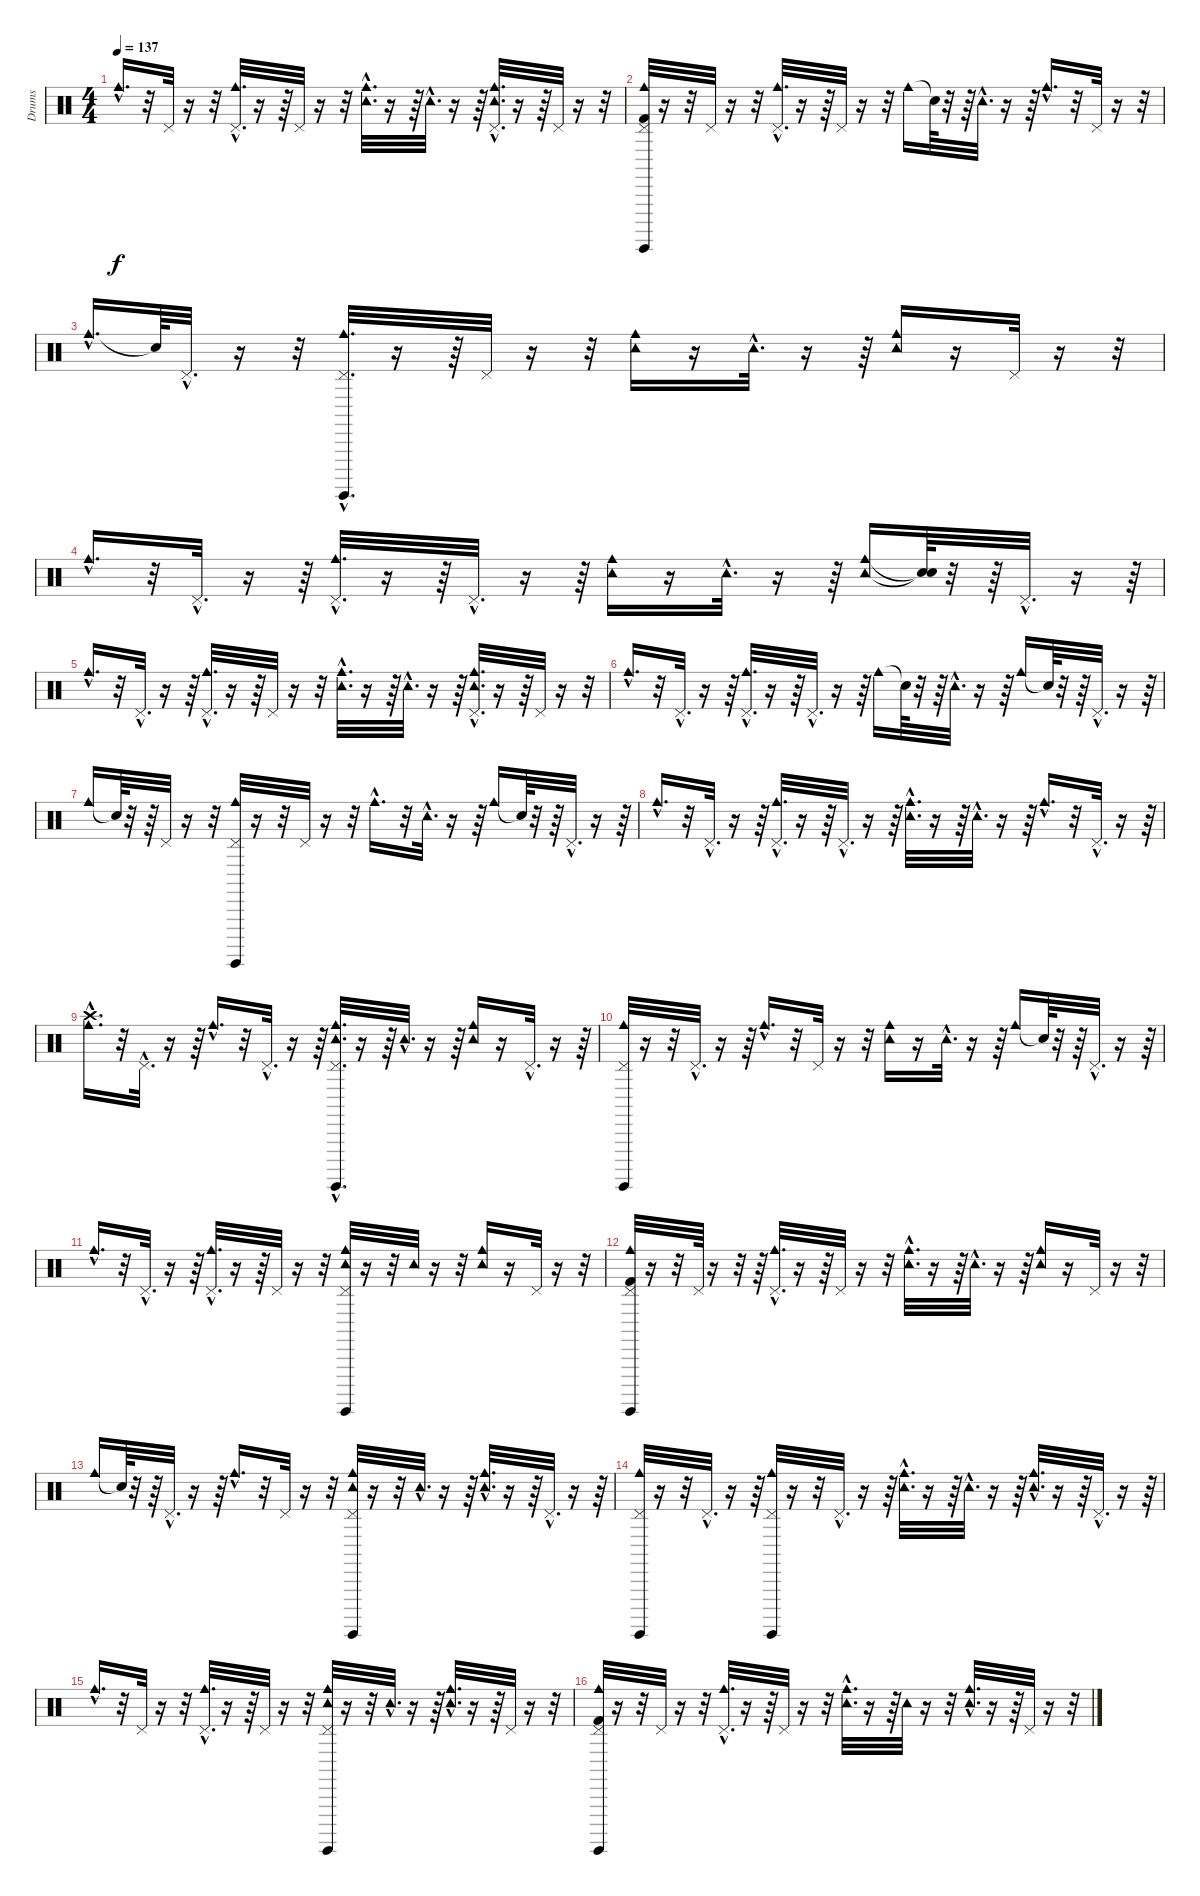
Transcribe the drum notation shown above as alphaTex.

\track ("Drums   " "Drums   ") {instrument percussion}
\staff {score}
\articulation defaults
\ts (4 4)
\tempo 137
\clef neutral
\ks c "Cowbell medium (hit)"{hac}.16{d dy f}
r.32 "Pedal Hi-Hat (hit)".32 r.16 r.32 ("Pedal Hi-Hat (hit)"{hac} "Cowbell medium (hit)"{hac}).32{d} r.16 r.64 "Pedal Hi-Hat (hit)".32 r.16 r.32 ("Tambourine (hit)"{hac} "Cowbell medium (hit)"{hac}).32{d} r.16 r.64 "Tambourine (hit)"{hac}.32{d} r.16 r.64 ("Pedal Hi-Hat (hit)"{hac} "Tambourine (hit)"{hac} "Cowbell medium (hit)"{hac}).32{d} r.16 r.64 "Pedal Hi-Hat (hit)".32 r.16 r.32 |
("Kick (hit) 2" "Pedal Hi-Hat (hit)" "Surdo (hit)" "Cowbell medium (hit)").32 r.16 r.32 "Pedal Hi-Hat (hit)".32 r.16 r.32 ("Pedal Hi-Hat (hit)"{hac} "Cowbell medium (hit)"{hac}).32{d} r.16 r.64 "Pedal Hi-Hat (hit)".32 r.16 r.32 "Cowbell medium (hit)".16 "Snare (hit)"{t}.64 r.32 r.64 "Tambourine (hit)"{hac}.32{d} r.16 r.64 "Cowbell medium (hit)"{hac}.16{d} r.32 "Pedal Hi-Hat (hit)".32 r.16 r.32 |
"Cowbell medium (hit)"{hac}.16{d} "Snare (hit)"{t}.64 "Pedal Hi-Hat (hit)"{hac}.32{d} r.16 r.32 ("Pedal Hi-Hat (hit)"{hac} "Surdo (hit)"{hac} "Cowbell medium (hit)"{hac}).32{d} r.16 r.64 "Pedal Hi-Hat (hit)".32 r.16 r.32 ("Tambourine (hit)" "Cowbell medium (hit)").16 r.16 "Tambourine (hit)"{hac}.32{d} r.16 r.64 ("Tambourine (hit)" "Cowbell medium (hit)").16 r.16 "Pedal Hi-Hat (hit)".32 r.16 r.32 |
"Cowbell medium (hit)"{hac}.16{d} r.32 "Pedal Hi-Hat (hit)"{hac}.32{d} r.16 r.64 ("Pedal Hi-Hat (hit)"{hac} "Cowbell medium (hit)"{hac}).32{d} r.16 r.64 "Pedal Hi-Hat (hit)"{hac}.32{d} r.16 r.64 ("Tambourine (hit)" "Cowbell medium (hit)").16 r.16 "Tambourine (hit)"{hac}.32{d} r.16 r.64 ("Tambourine (hit)" "Cowbell medium (hit)").16 ("Snare (hit)"{t} "Snare (hit)"{t}).64 r.32 r.64 "Pedal Hi-Hat (hit)"{hac}.32{d} r.16 r.64 |
"Cowbell medium (hit)"{hac}.16{d} r.32 "Pedal Hi-Hat (hit)"{hac}.32{d} r.16 r.64 ("Pedal Hi-Hat (hit)"{hac} "Cowbell medium (hit)"{hac}).32{d} r.16 r.64 "Pedal Hi-Hat (hit)".32 r.16 r.32 ("Tambourine (hit)"{hac} "Cowbell medium (hit)"{hac}).32{d} r.16 r.64 "Tambourine (hit)"{hac}.32{d} r.16 r.64 ("Pedal Hi-Hat (hit)"{hac} "Tambourine (hit)"{hac} "Cowbell medium (hit)"{hac}).32{d} r.16 r.64 "Pedal Hi-Hat (hit)".32 r.16 r.32 |
"Cowbell medium (hit)"{hac}.16{d} r.32 "Pedal Hi-Hat (hit)"{hac}.32{d} r.16 r.64 ("Pedal Hi-Hat (hit)"{hac} "Cowbell medium (hit)"{hac}).32{d} r.16 r.64 "Pedal Hi-Hat (hit)"{hac}.32{d} r.16 r.64 "Cowbell medium (hit)".16 "Snare (hit)"{t}.64 r.32 r.64 "Tambourine (hit)"{hac}.32{d} r.16 r.64 "Cowbell medium (hit)".16 "Snare (hit)"{t}.64 r.32 r.64 "Pedal Hi-Hat (hit)"{hac}.32{d} r.16 r.64 |
"Cowbell medium (hit)".16 "Snare (hit)"{t}.64 r.32 r.64 "Pedal Hi-Hat (hit)".32 r.16 r.32 ("Pedal Hi-Hat (hit)" "Surdo (hit)" "Cowbell medium (hit)").32 r.16 r.32 "Pedal Hi-Hat (hit)".32 r.16 r.32 "Cowbell medium (hit)"{hac}.16{d} r.32 "Tambourine (hit)"{hac}.32{d} r.16 r.64 "Cowbell medium (hit)".16 "Snare (hit)"{t}.64 r.32 r.64 "Pedal Hi-Hat (hit)"{hac}.32{d} r.16 r.64 |
"Cowbell medium (hit)"{hac}.16{d} r.32 "Pedal Hi-Hat (hit)"{hac}.32{d} r.16 r.64 ("Pedal Hi-Hat (hit)"{hac} "Cowbell medium (hit)"{hac}).32{d} r.16 r.64 "Pedal Hi-Hat (hit)"{hac}.32{d} r.16 r.64 ("Tambourine (hit)"{hac} "Cowbell medium (hit)"{hac}).32{d} r.16 r.64 "Tambourine (hit)"{hac}.32{d} r.16 r.64 "Cowbell medium (hit)"{hac}.16{d} r.32 "Pedal Hi-Hat (hit)"{hac}.32{d} r.16 r.64 |
("Crash high (hit)"{hac} "Cowbell medium (hit)"{hac}).16{d} r.32 "Pedal Hi-Hat (hit)"{hac}.32{d} r.16 r.64 "Cowbell medium (hit)"{hac}.16{d} r.32 "Pedal Hi-Hat (hit)"{hac}.32{d} r.16 r.64 ("Pedal Hi-Hat (hit)"{hac} "Surdo (hit)"{hac} "Tambourine (hit)"{hac} "Cowbell medium (hit)"{hac}).32{d} r.16 r.64 "Tambourine (hit)"{hac}.32{d} r.16 r.64 ("Tambourine (hit)" "Cowbell medium (hit)").16 r.16 "Pedal Hi-Hat (hit)"{hac}.32{d} r.16 r.64 |
("Pedal Hi-Hat (hit)" "Surdo (hit)" "Cowbell medium (hit)").32 r.16 r.32 "Pedal Hi-Hat (hit)"{hac}.32{d} r.16 r.64 "Cowbell medium (hit)"{hac}.16{d} r.32 "Pedal Hi-Hat (hit)".32 r.16 r.32 ("Tambourine (hit)" "Cowbell medium (hit)").16 r.16 "Tambourine (hit)"{hac}.32{d} r.16 r.64 "Cowbell medium (hit)".16 "Snare (hit)"{t}.64 r.32 r.64 "Pedal Hi-Hat (hit)"{hac}.32{d} r.16 r.64 |
"Cowbell medium (hit)"{hac}.16{d} r.32 "Pedal Hi-Hat (hit)"{hac}.32{d} r.16 r.64 ("Pedal Hi-Hat (hit)"{hac} "Cowbell medium (hit)"{hac}).32{d} r.16 r.64 "Pedal Hi-Hat (hit)".32 r.16 r.32 ("Pedal Hi-Hat (hit)" "Surdo (hit)" "Tambourine (hit)" "Cowbell medium (hit)").32 r.16 r.32 "Tambourine (hit)".32 r.16 r.32 ("Tambourine (hit)" "Cowbell medium (hit)").16 r.16 "Pedal Hi-Hat (hit)".32 r.16 r.32 |
("Kick (hit) 2" "Pedal Hi-Hat (hit)" "Surdo (hit)" "Cowbell medium (hit)").32 r.16 r.32 "Pedal Hi-Hat (hit)".64 r.16 r.32 r.64 ("Pedal Hi-Hat (hit)"{hac} "Cowbell medium (hit)"{hac}).32{d} r.16 r.64 "Pedal Hi-Hat (hit)".32 r.16 r.32 ("Tambourine (hit)"{hac} "Cowbell medium (hit)"{hac}).32{d} r.16 r.64 "Tambourine (hit)"{hac}.32{d} r.16 r.64 ("Tambourine (hit)" "Cowbell medium (hit)").16 r.16 "Pedal Hi-Hat (hit)".32 r.16 r.32 |
"Cowbell medium (hit)".16 "Snare (hit)"{t}.64 r.32 r.64 "Pedal Hi-Hat (hit)"{hac}.32{d} r.16 r.64 "Cowbell medium (hit)"{hac}.16{d} r.32 "Pedal Hi-Hat (hit)".32 r.16 r.32 ("Pedal Hi-Hat (hit)" "Surdo (hit)" "Tambourine (hit)" "Cowbell medium (hit)").32 r.16 r.32 "Tambourine (hit)"{hac}.32{d} r.16 r.64 ("Tambourine (hit)"{hac} "Cowbell medium (hit)"{hac}).32{d} r.16 r.64 "Pedal Hi-Hat (hit)"{hac}.32{d} r.16 r.64 |
("Pedal Hi-Hat (hit)" "Surdo (hit)" "Cowbell medium (hit)").32 r.16 r.32 "Pedal Hi-Hat (hit)"{hac}.32{d} r.16 r.64 ("Pedal Hi-Hat (hit)" "Cowbell medium (hit)" "Surdo (hit)").32 r.16 r.32 "Pedal Hi-Hat (hit)"{hac}.32{d} r.16 r.64 ("Tambourine (hit)"{hac} "Cowbell medium (hit)"{hac}).32{d} r.16 r.64 "Tambourine (hit)"{hac}.32{d} r.16 r.64 ("Tambourine (hit)"{hac} "Cowbell medium (hit)"{hac}).32{d} r.16 r.64 "Pedal Hi-Hat (hit)"{hac}.32{d} r.16 r.64 |
"Cowbell medium (hit)"{hac}.16{d} r.32 "Pedal Hi-Hat (hit)".32 r.16 r.32 ("Pedal Hi-Hat (hit)"{hac} "Cowbell medium (hit)"{hac}).32{d} r.16 r.64 "Pedal Hi-Hat (hit)".32 r.16 r.32 ("Pedal Hi-Hat (hit)" "Surdo (hit)" "Tambourine (hit)" "Cowbell medium (hit)").32 r.16 r.32 "Tambourine (hit)"{hac}.32{d} r.16 r.64 ("Tambourine (hit)"{hac} "Cowbell medium (hit)"{hac}).32{d} r.16 r.64 "Pedal Hi-Hat (hit)".32 r.16 r.32 |
("Kick (hit) 2" "Pedal Hi-Hat (hit)" "Surdo (hit)" "Cowbell medium (hit)").32 r.16 r.32 "Pedal Hi-Hat (hit)".32 r.16 r.32 ("Pedal Hi-Hat (hit)"{hac} "Cowbell medium (hit)"{hac}).32{d} r.16 r.64 "Pedal Hi-Hat (hit)".32 r.16 r.32 ("Tambourine (hit)"{hac} "Cowbell medium (hit)"{hac}).32{d} r.16 r.64 "Tambourine (hit)".32 r.16 r.32 ("Tambourine (hit)"{hac} "Cowbell medium (hit)"{hac}).32{d} r.16 r.64 "Pedal Hi-Hat (hit)".32 r.16 r.32
